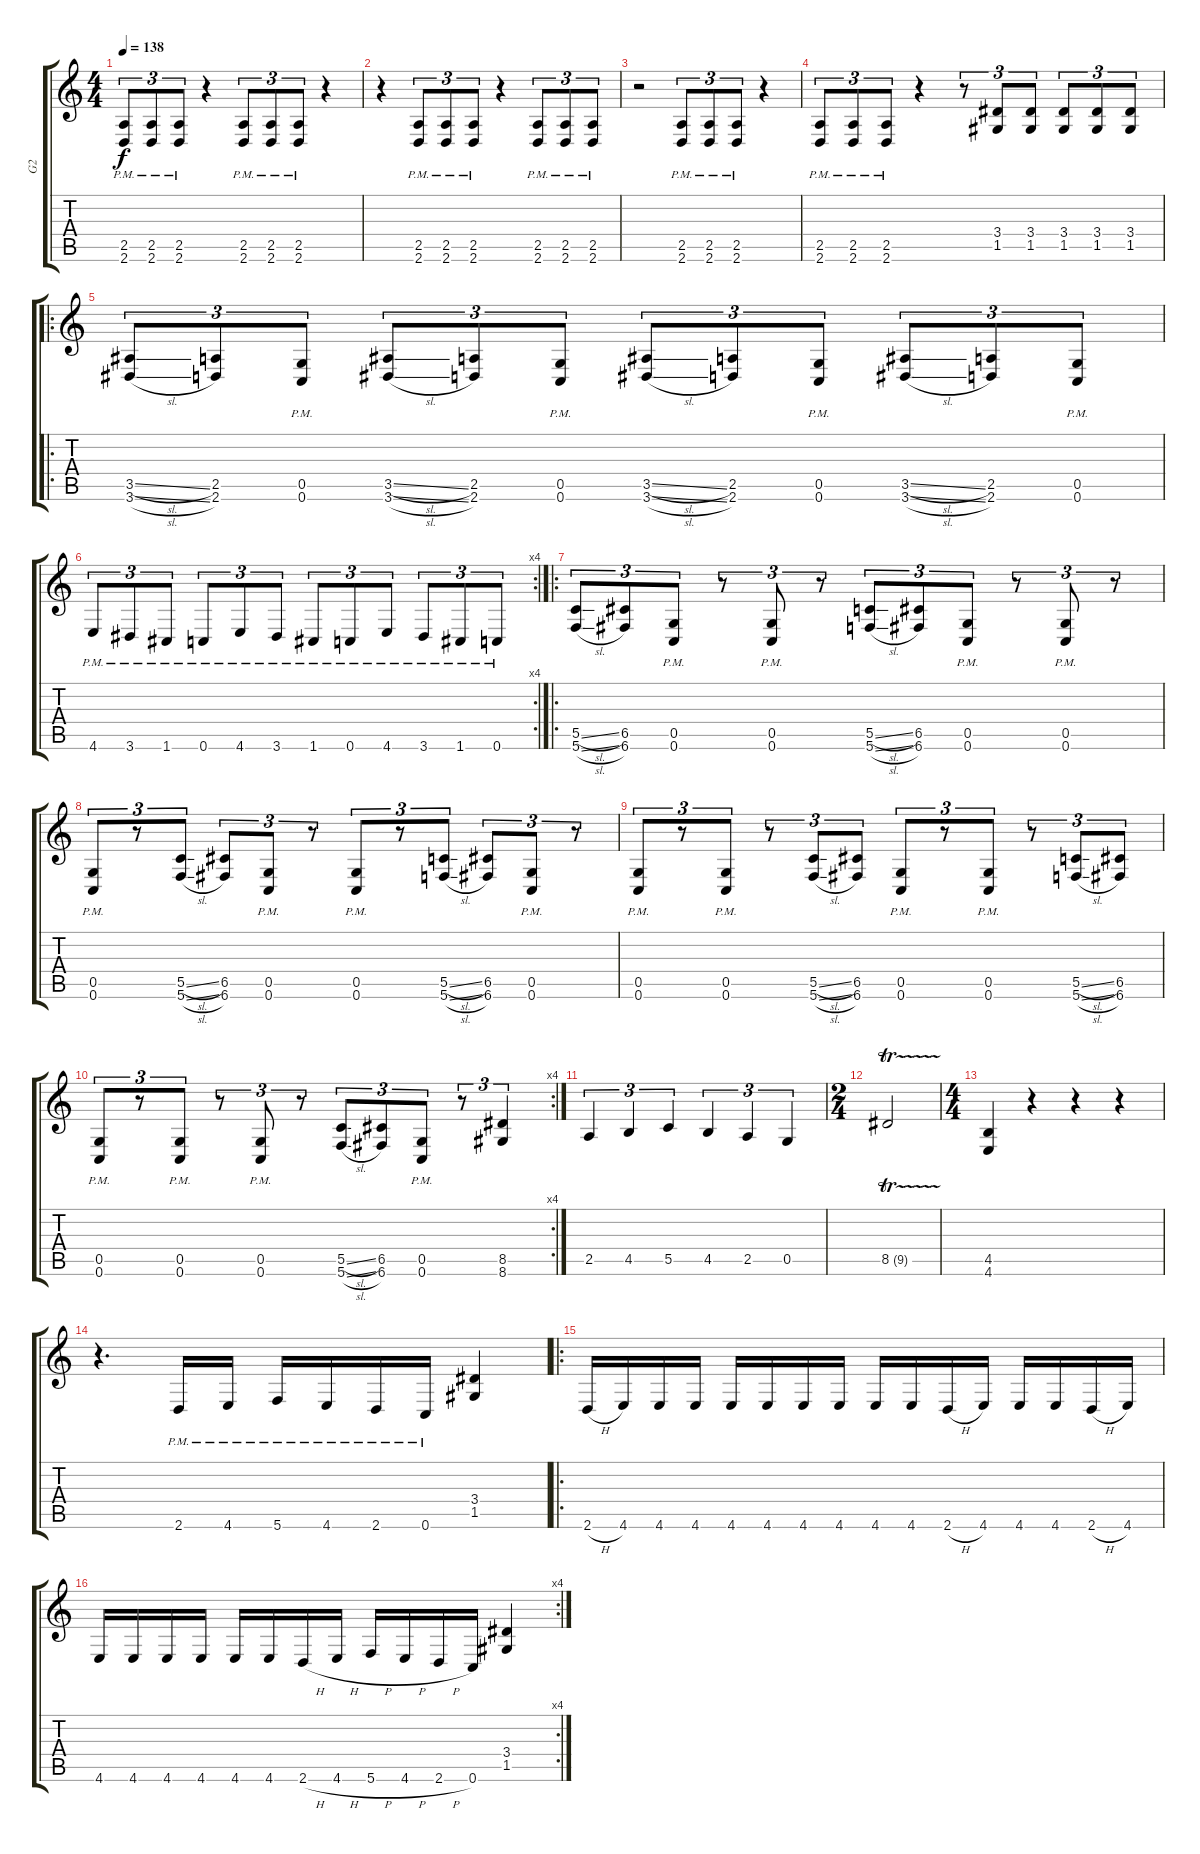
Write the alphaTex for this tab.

\track ("G2" "G2") {instrument distortionguitar}
\staff {score tabs}
\tuning (D4 A3 F3 C3 G2 C2) {hide}
\ts (4 4)
\tempo 138
\clef g2
\ks c
(2.5{pm} 2.6{pm}).8{tu (3 2) dy f} (2.5{pm} 2.6{pm}).8{tu (3 2)} (2.5{pm} 2.6{pm}).8{tu (3 2)} r.4 (2.5{pm} 2.6{pm}).8{tu (3 2)} (2.5{pm} 2.6{pm}).8{tu (3 2)} (2.5{pm} 2.6{pm}).8{tu (3 2)} r.4 |
r.4 (2.5{pm} 2.6{pm}).8{tu (3 2)} (2.5{pm} 2.6{pm}).8{tu (3 2)} (2.5{pm} 2.6{pm}).8{tu (3 2)} r.4 (2.5{pm} 2.6{pm}).8{tu (3 2)} (2.5{pm} 2.6{pm}).8{tu (3 2)} (2.5{pm} 2.6{pm}).8{tu (3 2)} |
r.2 (2.5{pm} 2.6{pm}).8{tu (3 2)} (2.5{pm} 2.6{pm}).8{tu (3 2)} (2.5{pm} 2.6{pm}).8{tu (3 2)} r.4 |
(2.5{pm} 2.6{pm}).8{tu (3 2)} (2.5{pm} 2.6{pm}).8{tu (3 2)} (2.5{pm} 2.6{pm}).8{tu (3 2)} r.4 r.8{tu (3 2)} (3.4 1.5).8{tu (3 2)} (3.4 1.5).8{tu (3 2)} (3.4 1.5).8{tu (3 2)} (3.4 1.5).8{tu (3 2)} (3.4 1.5).8{tu (3 2)} |
\ro
(3.5{sl} 3.6{sl}).8{tu (3 2)} (2.5 2.6).8{tu (3 2)} (0.5{pm} 0.6{pm}).8{tu (3 2)} (3.5{sl} 3.6{sl}).8{tu (3 2)} (2.5 2.6).8{tu (3 2)} (0.5{pm} 0.6{pm}).8{tu (3 2)} (3.5{sl} 3.6{sl}).8{tu (3 2)} (2.5 2.6).8{tu (3 2)} (0.5{pm} 0.6{pm}).8{tu (3 2)} (3.5{sl} 3.6{sl}).8{tu (3 2)} (2.5 2.6).8{tu (3 2)} (0.5{pm} 0.6{pm}).8{tu (3 2)} |
\rc 4
4.6{pm}.8{tu (3 2)} 3.6{pm}.8{tu (3 2)} 1.6{pm}.8{tu (3 2)} 0.6{pm}.8{tu (3 2)} 4.6{pm}.8{tu (3 2)} 3.6{pm}.8{tu (3 2)} 1.6{pm}.8{tu (3 2)} 0.6{pm}.8{tu (3 2)} 4.6{pm}.8{tu (3 2)} 3.6{pm}.8{tu (3 2)} 1.6{pm}.8{tu (3 2)} 0.6{pm}.8{tu (3 2)} |
\ro
(5.5{sl} 5.6{sl}).8{tu (3 2)} (6.5 6.6).8{tu (3 2)} (0.5{pm} 0.6{pm}).8{tu (3 2)} r.8{tu (3 2)} (0.5{pm} 0.6{pm}).8{tu (3 2)} r.8{tu (3 2)} (5.5{sl} 5.6{sl}).8{tu (3 2)} (6.5 6.6).8{tu (3 2)} (0.5{pm} 0.6{pm}).8{tu (3 2)} r.8{tu (3 2)} (0.5{pm} 0.6{pm}).8{tu (3 2)} r.8{tu (3 2)} |
(0.5{pm} 0.6{pm}).8{tu (3 2)} r.8{tu (3 2)} (5.5{sl} 5.6{sl}).8{tu (3 2)} (6.5 6.6).8{tu (3 2)} (0.5{pm} 0.6{pm}).8{tu (3 2)} r.8{tu (3 2)} (0.5{pm} 0.6{pm}).8{tu (3 2)} r.8{tu (3 2)} (5.5{sl} 5.6{sl}).8{tu (3 2)} (6.5 6.6).8{tu (3 2)} (0.5{pm} 0.6{pm}).8{tu (3 2)} r.8{tu (3 2)} |
(0.5{pm} 0.6{pm}).8{tu (3 2)} r.8{tu (3 2)} (0.5{pm} 0.6{pm}).8{tu (3 2)} r.8{tu (3 2)} (5.5{sl} 5.6{sl}).8{tu (3 2)} (6.5 6.6).8{tu (3 2)} (0.5{pm} 0.6{pm}).8{tu (3 2)} r.8{tu (3 2)} (0.5{pm} 0.6{pm}).8{tu (3 2)} r.8{tu (3 2)} (5.5{sl} 5.6{sl}).8{tu (3 2)} (6.5 6.6).8{tu (3 2)} |
\rc 4
(0.5{pm} 0.6{pm}).8{tu (3 2)} r.8{tu (3 2)} (0.5{pm} 0.6{pm}).8{tu (3 2)} r.8{tu (3 2)} (0.5{pm} 0.6{pm}).8{tu (3 2)} r.8{tu (3 2)} (5.5{sl} 5.6{sl}).8{tu (3 2)} (6.5 6.6).8{tu (3 2)} (0.5{pm} 0.6{pm}).8{tu (3 2)} r.8{tu (3 2)} (8.5 8.6).4{tu (3 2)} |
2.5.4{tu (3 2)} 4.5.4{tu (3 2)} 5.5.4{tu (3 2)} 4.5.4{tu (3 2)} 2.5.4{tu (3 2)} 0.5.4{tu (3 2)} |
\ts (2 4)
8.5{tr (9 32)}.2 |
\ts (4 4)
(4.5 4.6).4 r.4 r.4 r.4 |
r.4{d} 2.6{pm}.16 4.6{pm}.16 5.6{pm}.16 4.6{pm}.16 2.6{pm}.16 0.6{pm}.16 (3.4 1.5).4 |
\ro
2.6{h}.16 4.6.16 4.6.16 4.6.16 4.6.16 4.6.16 4.6.16 4.6.16 4.6.16 4.6.16 2.6{h}.16 4.6.16 4.6.16 4.6.16 2.6{h}.16 4.6.16 |
\rc 4
4.6.16 4.6.16 4.6.16 4.6.16 4.6.16 4.6.16 2.6{h}.16 4.6{h}.16 5.6{h}.16 4.6{h}.16 2.6{h}.16 0.6.16 (3.4 1.5).4
